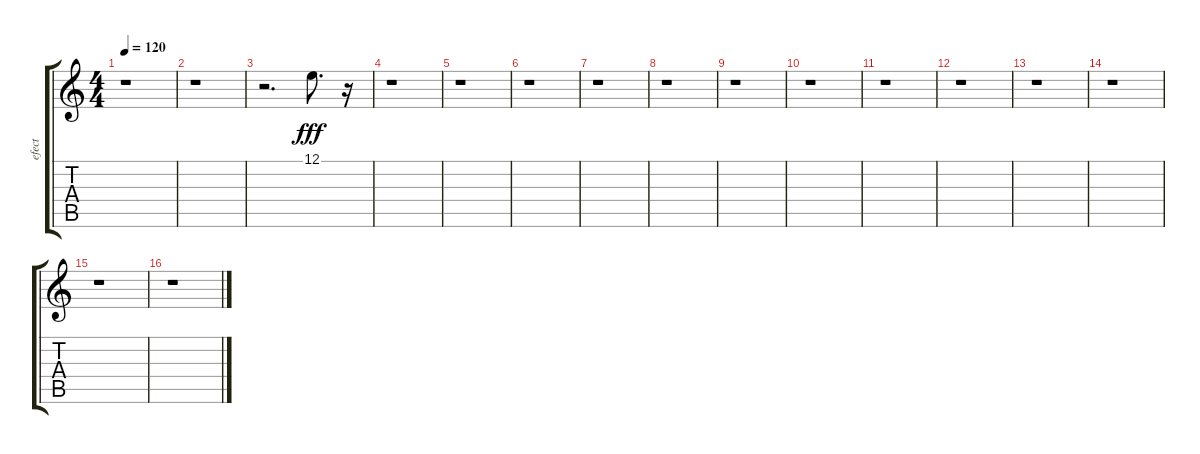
\track ("efect" "efect") {instrument gunshot}
\staff {score tabs}
\tuning (E4 B3 G3 D3 A2 E2) {hide}
\ts (4 4)
\tempo 120
\clef g2
\ks c
r.1{dy fff} |
r.1 |
r.2{d} 12.1.8{d} r.16 |
r.1 |
r.1 |
r.1 |
r.1 |
r.1 |
r.1 |
r.1 |
r.1 |
r.1 |
r.1 |
r.1 |
r.1 |
r.1
